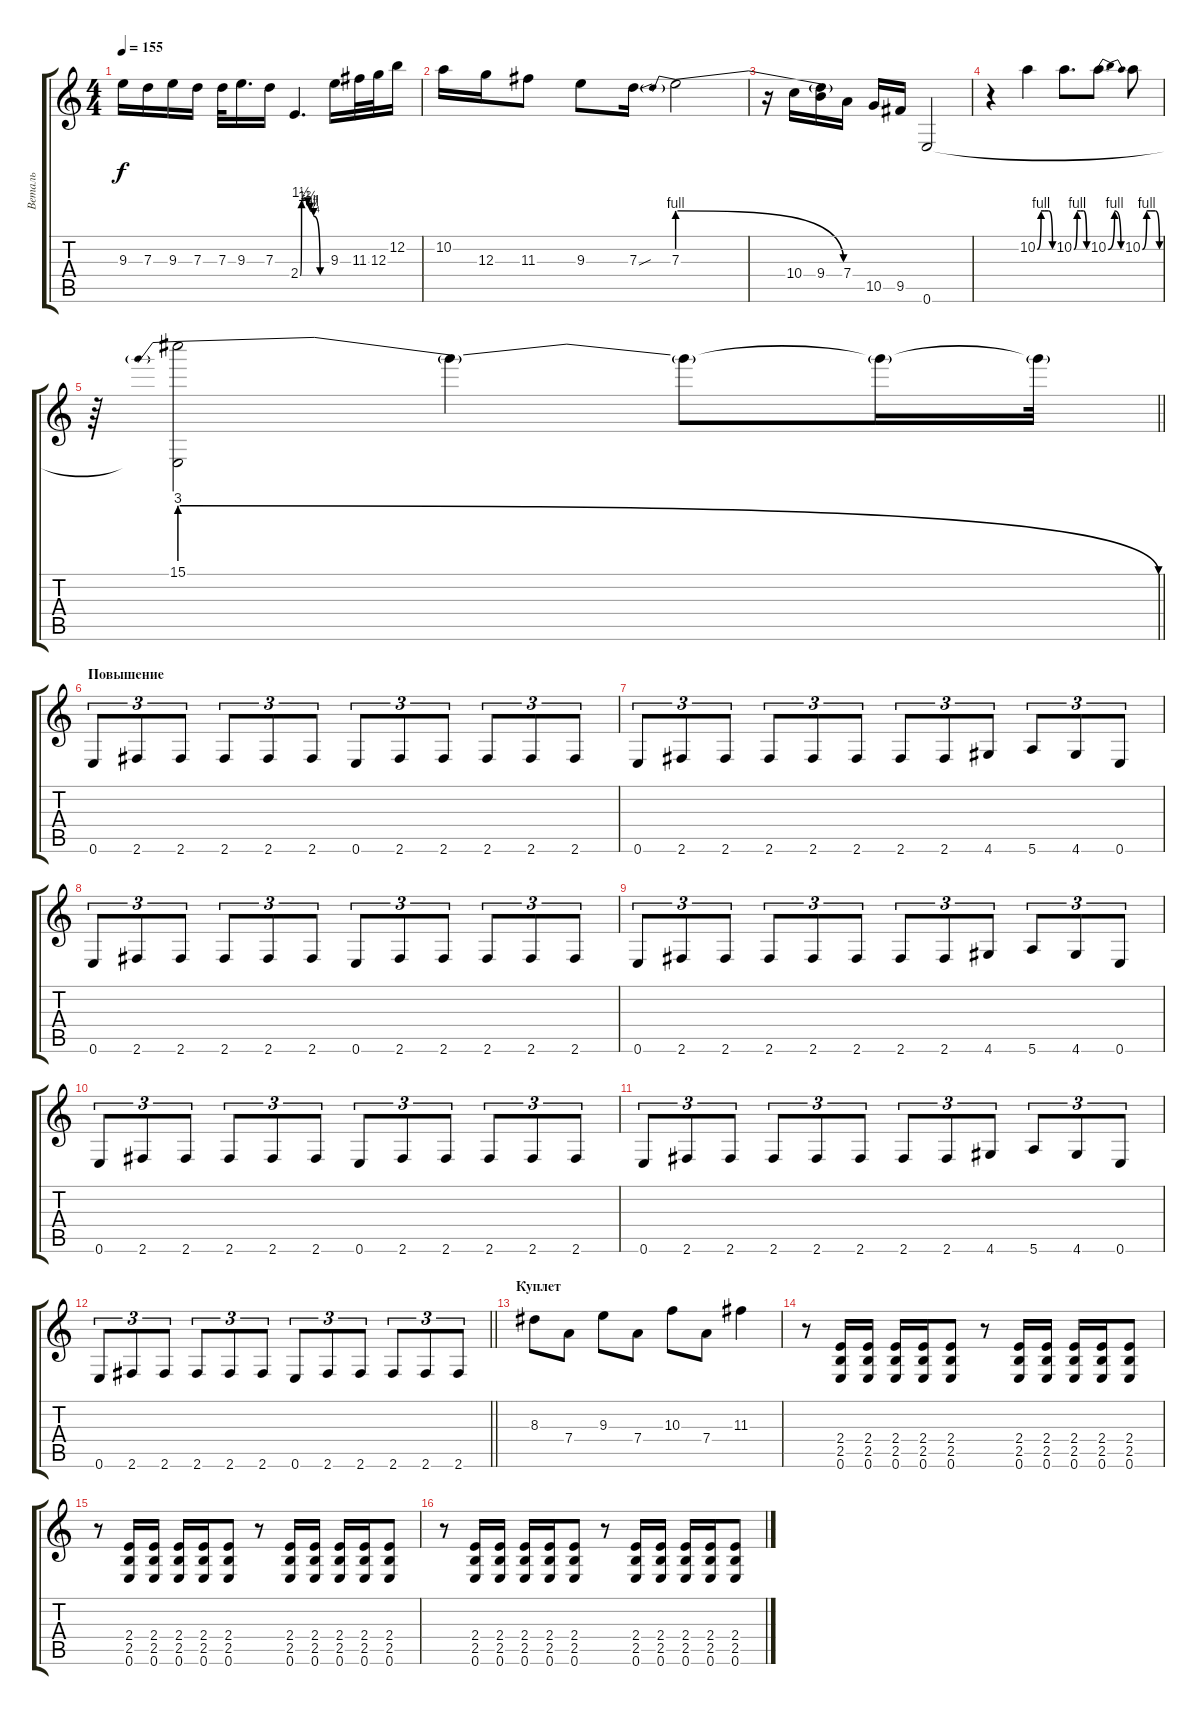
\track ("Веталь" "Веталь") {instrument distortionguitar}
\staff {score tabs}
\tuning (E4 B3 G3 D3 A2 E2) {hide}
\ts (4 4)
\tempo 155
\clef g2
\ks c
9.3.16{dy f} 7.3.16 9.3.16 7.3.16 7.3.32 9.3.16{d} 7.3.16 2.4{be (custom 0 0 3 6 5 6 15 6 17 5 20 5 22 4 24 4 30 3 45 0 60 0)}.4{d} 9.3.16 11.3.32 12.3.32 12.2.16 |
10.2.16 12.3.16 11.3.8 9.3.8 7.3{sou}.16 7.3{be (prebendrelease 0 4 60 0)}.2 |
r.16 10.4.16 (7.3{t} 9.4).16 7.4.16 10.5.16 9.5.16 0.6.2 |
r.4 10.2{be (custom 0 0 15 4 30 4 45 4 60 0)}.4 10.2{be (custom 0 0 15 4 30 4 45 4 60 0)}.8{d} 10.2{be (bendrelease 0 0 30 4 45 4 60 0)}.8{d} 10.2{be (custom 0 0 15 4 30 4 45 4 60 0)}.8 |
\barLineRight lightlight
r.64 (15.1{be (prebendrelease 0 12 60 0)} 0.6{t}).2 15.1{t}.4 15.1{t}.8 15.1{t}.16 15.1{t}.32 |
\section ("" "Повышение")
0.6.8{tu (3 2)} 2.6.8{tu (3 2)} 2.6.8{tu (3 2)} 2.6.8{tu (3 2)} 2.6.8{tu (3 2)} 2.6.8{tu (3 2)} 0.6.8{tu (3 2)} 2.6.8{tu (3 2)} 2.6.8{tu (3 2)} 2.6.8{tu (3 2)} 2.6.8{tu (3 2)} 2.6.8{tu (3 2)} |
0.6.8{tu (3 2)} 2.6.8{tu (3 2)} 2.6.8{tu (3 2)} 2.6.8{tu (3 2)} 2.6.8{tu (3 2)} 2.6.8{tu (3 2)} 2.6.8{tu (3 2)} 2.6.8{tu (3 2)} 4.6.8{tu (3 2)} 5.6.8{tu (3 2)} 4.6.8{tu (3 2)} 0.6.8{tu (3 2)} |
0.6.8{tu (3 2)} 2.6.8{tu (3 2)} 2.6.8{tu (3 2)} 2.6.8{tu (3 2)} 2.6.8{tu (3 2)} 2.6.8{tu (3 2)} 0.6.8{tu (3 2)} 2.6.8{tu (3 2)} 2.6.8{tu (3 2)} 2.6.8{tu (3 2)} 2.6.8{tu (3 2)} 2.6.8{tu (3 2)} |
0.6.8{tu (3 2)} 2.6.8{tu (3 2)} 2.6.8{tu (3 2)} 2.6.8{tu (3 2)} 2.6.8{tu (3 2)} 2.6.8{tu (3 2)} 2.6.8{tu (3 2)} 2.6.8{tu (3 2)} 4.6.8{tu (3 2)} 5.6.8{tu (3 2)} 4.6.8{tu (3 2)} 0.6.8{tu (3 2)} |
0.6.8{tu (3 2)} 2.6.8{tu (3 2)} 2.6.8{tu (3 2)} 2.6.8{tu (3 2)} 2.6.8{tu (3 2)} 2.6.8{tu (3 2)} 0.6.8{tu (3 2)} 2.6.8{tu (3 2)} 2.6.8{tu (3 2)} 2.6.8{tu (3 2)} 2.6.8{tu (3 2)} 2.6.8{tu (3 2)} |
0.6.8{tu (3 2)} 2.6.8{tu (3 2)} 2.6.8{tu (3 2)} 2.6.8{tu (3 2)} 2.6.8{tu (3 2)} 2.6.8{tu (3 2)} 2.6.8{tu (3 2)} 2.6.8{tu (3 2)} 4.6.8{tu (3 2)} 5.6.8{tu (3 2)} 4.6.8{tu (3 2)} 0.6.8{tu (3 2)} |
\barLineRight lightlight
0.6.8{tu (3 2)} 2.6.8{tu (3 2)} 2.6.8{tu (3 2)} 2.6.8{tu (3 2)} 2.6.8{tu (3 2)} 2.6.8{tu (3 2)} 0.6.8{tu (3 2)} 2.6.8{tu (3 2)} 2.6.8{tu (3 2)} 2.6.8{tu (3 2)} 2.6.8{tu (3 2)} 2.6.8{tu (3 2)} |
\section ("" "Куплет")
8.3.8 7.4.8 9.3.8 7.4.8 10.3.8 7.4.8 11.3.4 |
r.8 (2.4 2.5 0.6).16 (2.4 2.5 0.6).16 (2.4 2.5 0.6).16 (2.4 2.5 0.6).16 (2.4 2.5 0.6).8 r.8 (2.4 2.5 0.6).16 (2.4 2.5 0.6).16 (2.4 2.5 0.6).16 (2.4 2.5 0.6).16 (2.4 2.5 0.6).8 |
r.8 (2.4 2.5 0.6).16 (2.4 2.5 0.6).16 (2.4 2.5 0.6).16 (2.4 2.5 0.6).16 (2.4 2.5 0.6).8 r.8 (2.4 2.5 0.6).16 (2.4 2.5 0.6).16 (2.4 2.5 0.6).16 (2.4 2.5 0.6).16 (2.4 2.5 0.6).8 |
r.8 (2.4 2.5 0.6).16 (2.4 2.5 0.6).16 (2.4 2.5 0.6).16 (2.4 2.5 0.6).16 (2.4 2.5 0.6).8 r.8 (2.4 2.5 0.6).16 (2.4 2.5 0.6).16 (2.4 2.5 0.6).16 (2.4 2.5 0.6).16 (2.4 2.5 0.6).8
